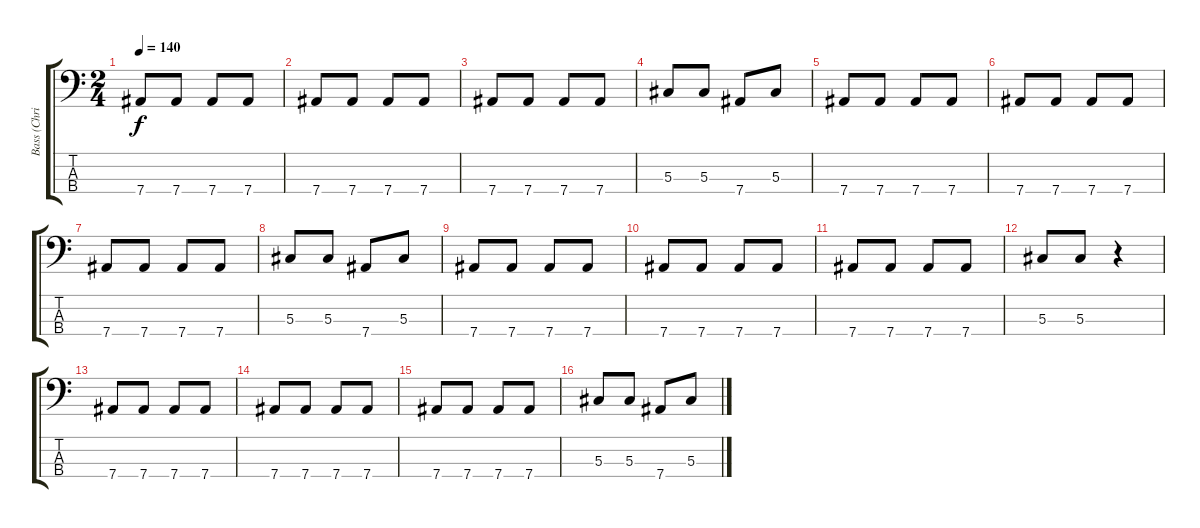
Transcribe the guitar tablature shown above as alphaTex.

\track ("Bass (Chris Steele)" "Bass (Chri") {instrument electricbasspick}
\staff {score tabs}
\tuning (Gb2 Db2 Ab1 Eb1) {hide}
\ts (2 4)
\tempo 140
\clef f4
\ks c
7.4.8{dy f} 7.4.8 7.4.8 7.4.8 |
7.4.8 7.4.8 7.4.8 7.4.8 |
7.4.8 7.4.8 7.4.8 7.4.8 |
5.3.8 5.3.8 7.4.8 5.3.8 |
7.4.8 7.4.8 7.4.8 7.4.8 |
7.4.8 7.4.8 7.4.8 7.4.8 |
7.4.8 7.4.8 7.4.8 7.4.8 |
5.3.8 5.3.8 7.4.8 5.3.8 |
7.4.8 7.4.8 7.4.8 7.4.8 |
7.4.8 7.4.8 7.4.8 7.4.8 |
7.4.8 7.4.8 7.4.8 7.4.8 |
5.3.8 5.3.8 r.4 |
7.4.8 7.4.8 7.4.8 7.4.8 |
7.4.8 7.4.8 7.4.8 7.4.8 |
7.4.8 7.4.8 7.4.8 7.4.8 |
5.3.8 5.3.8 7.4.8 5.3.8
